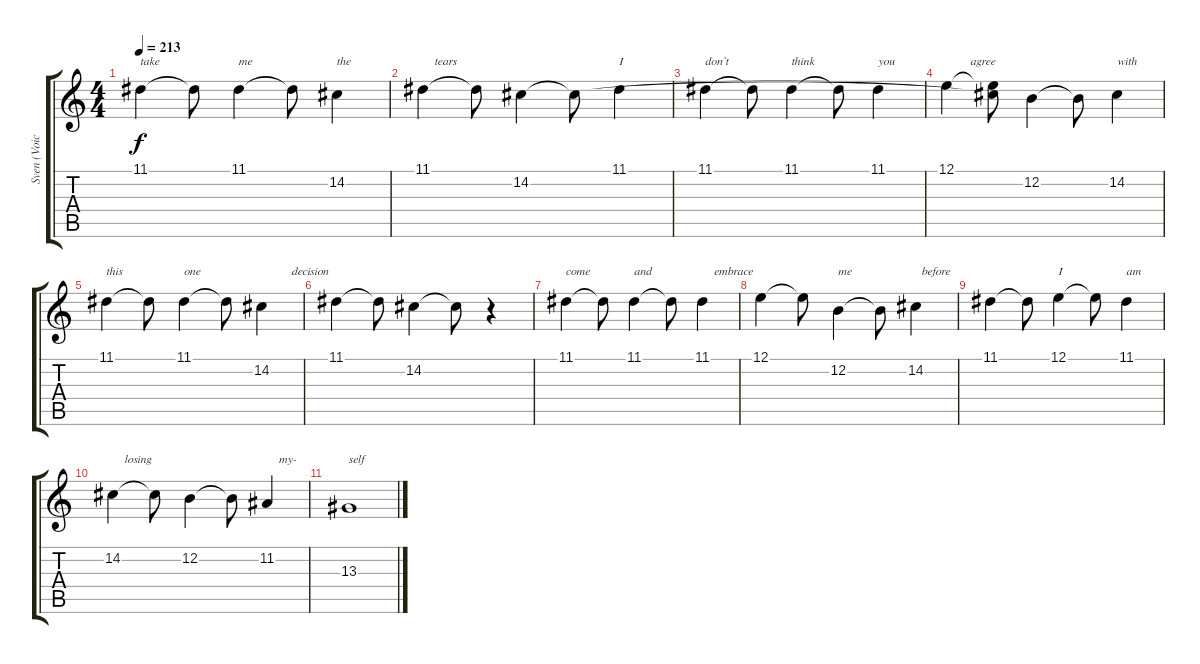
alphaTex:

\track ("Sven (Voice)" "Sven (Voic") {instrument lead2sawtooth}
\staff {score tabs}
\tuning (E4 B3 G3 D3 A2 E2) {hide}
\ts (4 4)
\tempo 213
\clef g2
\ks c
11.1.4{txt "take" dy f} 11.1{t}.8 11.1.4{txt "me"} 11.1{t}.8 14.2.4{txt "the"} |
11.1.4{txt "    tears"} 11.1{t}.8 14.2.4 14.2{t}.8 11.1.4{txt "I"} |
11.1.4{txt "don`t"} 11.1{t}.8 11.1.4{txt "think"} 11.1{t}.8 11.1.4{txt "you"} |
12.1.4{txt "        agree"} (12.1{t} 14.2{t}).8 12.2.4 12.2{t}.8 14.2.4{txt "with"} |
11.1.4{txt "this"} 11.1{t}.8 11.1.4{txt "one"} 11.1{t}.8 14.2.4{txt "          decision"} |
11.1.4 11.1{t}.8 14.2.4 14.2{t}.8 r.4 |
11.1.4{txt "come "} 11.1{t}.8 11.1.4{txt "and"} 11.1{t}.8 11.1.4{txt "    embrace"} |
12.1.4 12.1{t}.8 12.2.4{txt "me"} 12.2{t}.8 14.2.4{txt "  before"} |
11.1.4 11.1{t}.8 12.1.4{txt "I"} 12.1{t}.8 11.1.4{txt "am"} |
14.2.4{txt "    losing"} 14.2{t}.8 12.2.4 12.2{t}.8 11.2.4{txt "    my-"} |
13.3.1{txt "self"}
